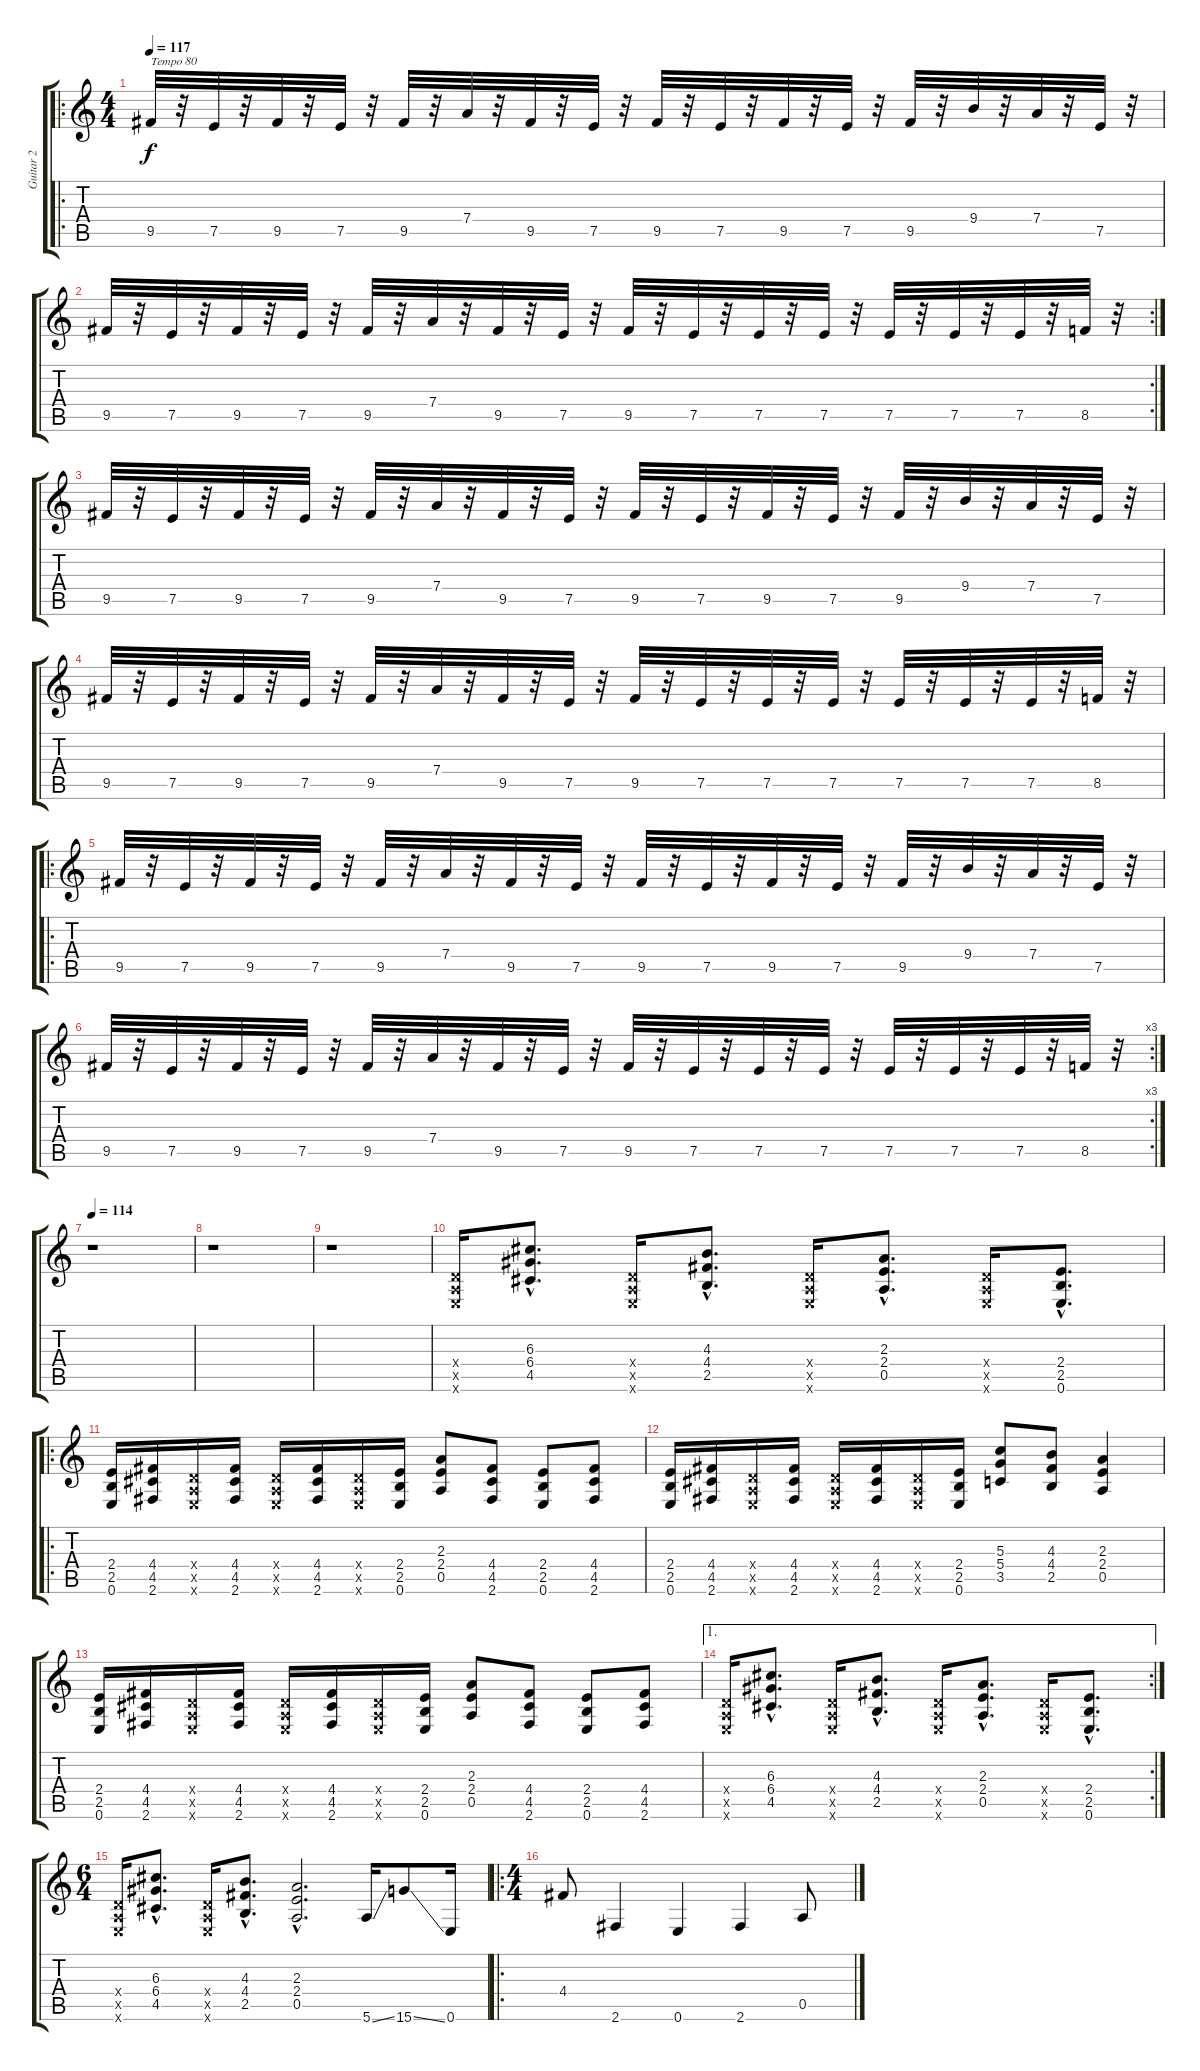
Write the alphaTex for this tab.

\track ("Guitar 2" "Guitar 2") {instrument overdrivenguitar}
\staff {score tabs}
\tuning (E4 B3 G3 D3 A2 E2) {hide}
\ro
\ts (4 4)
\tempo 117
\tempo 80
\tempo 117
\clef g2
\ks c
9.5.32{txt "Tempo 80" dy f instrument overdrivenguitar} r.32 7.5.32 r.32 9.5.32 r.32 7.5.32 r.32 9.5.32 r.32 7.4.32 r.32 9.5.32 r.32 7.5.32 r.32 9.5.32 r.32 7.5.32 r.32 9.5.32 r.32 7.5.32 r.32 9.5.32 r.32 9.4.32 r.32 7.4.32 r.32 7.5.32 r.32 |
\rc 2
9.5.32 r.32 7.5.32 r.32 9.5.32 r.32 7.5.32 r.32 9.5.32 r.32 7.4.32 r.32 9.5.32 r.32 7.5.32 r.32 9.5.32 r.32 7.5.32 r.32 7.5.32 r.32 7.5.32 r.32 7.5.32 r.32 7.5.32 r.32 7.5.32 r.32 8.5.32 r.32 |
9.5.32 r.32 7.5.32 r.32 9.5.32 r.32 7.5.32 r.32 9.5.32 r.32 7.4.32 r.32 9.5.32 r.32 7.5.32 r.32 9.5.32 r.32 7.5.32 r.32 9.5.32 r.32 7.5.32 r.32 9.5.32 r.32 9.4.32 r.32 7.4.32 r.32 7.5.32 r.32 |
9.5.32 r.32 7.5.32 r.32 9.5.32 r.32 7.5.32 r.32 9.5.32 r.32 7.4.32 r.32 9.5.32 r.32 7.5.32 r.32 9.5.32 r.32 7.5.32 r.32 7.5.32 r.32 7.5.32 r.32 7.5.32 r.32 7.5.32 r.32 7.5.32 r.32 8.5.32 r.32 |
\ro
9.5.32 r.32 7.5.32 r.32 9.5.32 r.32 7.5.32 r.32 9.5.32 r.32 7.4.32 r.32 9.5.32 r.32 7.5.32 r.32 9.5.32 r.32 7.5.32 r.32 9.5.32 r.32 7.5.32 r.32 9.5.32 r.32 9.4.32 r.32 7.4.32 r.32 7.5.32 r.32 |
\rc 3
9.5.32 r.32 7.5.32 r.32 9.5.32 r.32 7.5.32 r.32 9.5.32 r.32 7.4.32 r.32 9.5.32 r.32 7.5.32 r.32 9.5.32 r.32 7.5.32 r.32 7.5.32 r.32 7.5.32 r.32 7.5.32 r.32 7.5.32 r.32 7.5.32 r.32 8.5.32 r.32 |
\tempo 114
r.1 |
r.1 |
r.1 |
(0.4{x} 0.5{x} 0.6{x}).16 (6.3{hac} 6.4{hac} 4.5{hac}).8{d} (0.4{x} 0.5{x} 0.6{x}).16 (4.3{hac} 4.4{hac} 2.5{hac}).8{d} (0.4{x} 0.5{x} 0.6{x}).16 (2.3{hac} 2.4{hac} 0.5{hac}).8{d} (0.4{x} 0.5{x} 0.6{x}).16 (2.4{hac} 2.5{hac} 0.6{hac}).8{d} |
\ro
(2.4 2.5 0.6).16 (4.4 4.5 2.6).16 (0.4{x} 0.5{x} 0.6{x}).16 (4.4 4.5 2.6).16 (0.4{x} 0.5{x} 0.6{x}).16 (4.4 4.5 2.6).16 (0.4{x} 0.5{x} 0.6{x}).16 (2.4 2.5 0.6).16 (2.3 2.4 0.5).8 (4.4 4.5 2.6).8 (2.4 2.5 0.6).8 (4.4 4.5 2.6).8 |
(2.4 2.5 0.6).16 (4.4 4.5 2.6).16 (0.4{x} 0.5{x} 0.6{x}).16 (4.4 4.5 2.6).16 (0.4{x} 0.5{x} 0.6{x}).16 (4.4 4.5 2.6).16 (0.4{x} 0.5{x} 0.6{x}).16 (2.4 2.5 0.6).16 (5.3 5.4 3.5).8 (4.3 4.4 2.5).8 (2.3 2.4 0.5).4 |
(2.4 2.5 0.6).16 (4.4 4.5 2.6).16 (0.4{x} 0.5{x} 0.6{x}).16 (4.4 4.5 2.6).16 (0.4{x} 0.5{x} 0.6{x}).16 (4.4 4.5 2.6).16 (0.4{x} 0.5{x} 0.6{x}).16 (2.4 2.5 0.6).16 (2.3 2.4 0.5).8 (4.4 4.5 2.6).8 (2.4 2.5 0.6).8 (4.4 4.5 2.6).8 |
\ae 1
\rc 2
(0.4{x} 0.5{x} 0.6{x}).16 (6.3{hac} 6.4{hac} 4.5{hac}).8{d} (0.4{x} 0.5{x} 0.6{x}).16 (4.3{hac} 4.4{hac} 2.5{hac}).8{d} (0.4{x} 0.5{x} 0.6{x}).16 (2.3{hac} 2.4{hac} 0.5{hac}).8{d} (0.4{x} 0.5{x} 0.6{x}).16 (2.4{hac} 2.5{hac} 0.6{hac}).8{d} |
\ts (6 4)
(0.4{x} 0.5{x} 0.6{x}).16 (6.3{hac} 6.4{hac} 4.5{hac}).8{d} (0.4{x} 0.5{x} 0.6{x}).16 (4.3{hac} 4.4{hac} 2.5{hac}).8{d} (2.3{hac} 2.4{hac} 0.5{hac}).2{d} 5.6{ss}.16 15.6{ss}.8 0.6.16 |
\ro
\ts (4 4)
4.4.8 2.6.4 0.6.4 2.6.4 0.5.8
